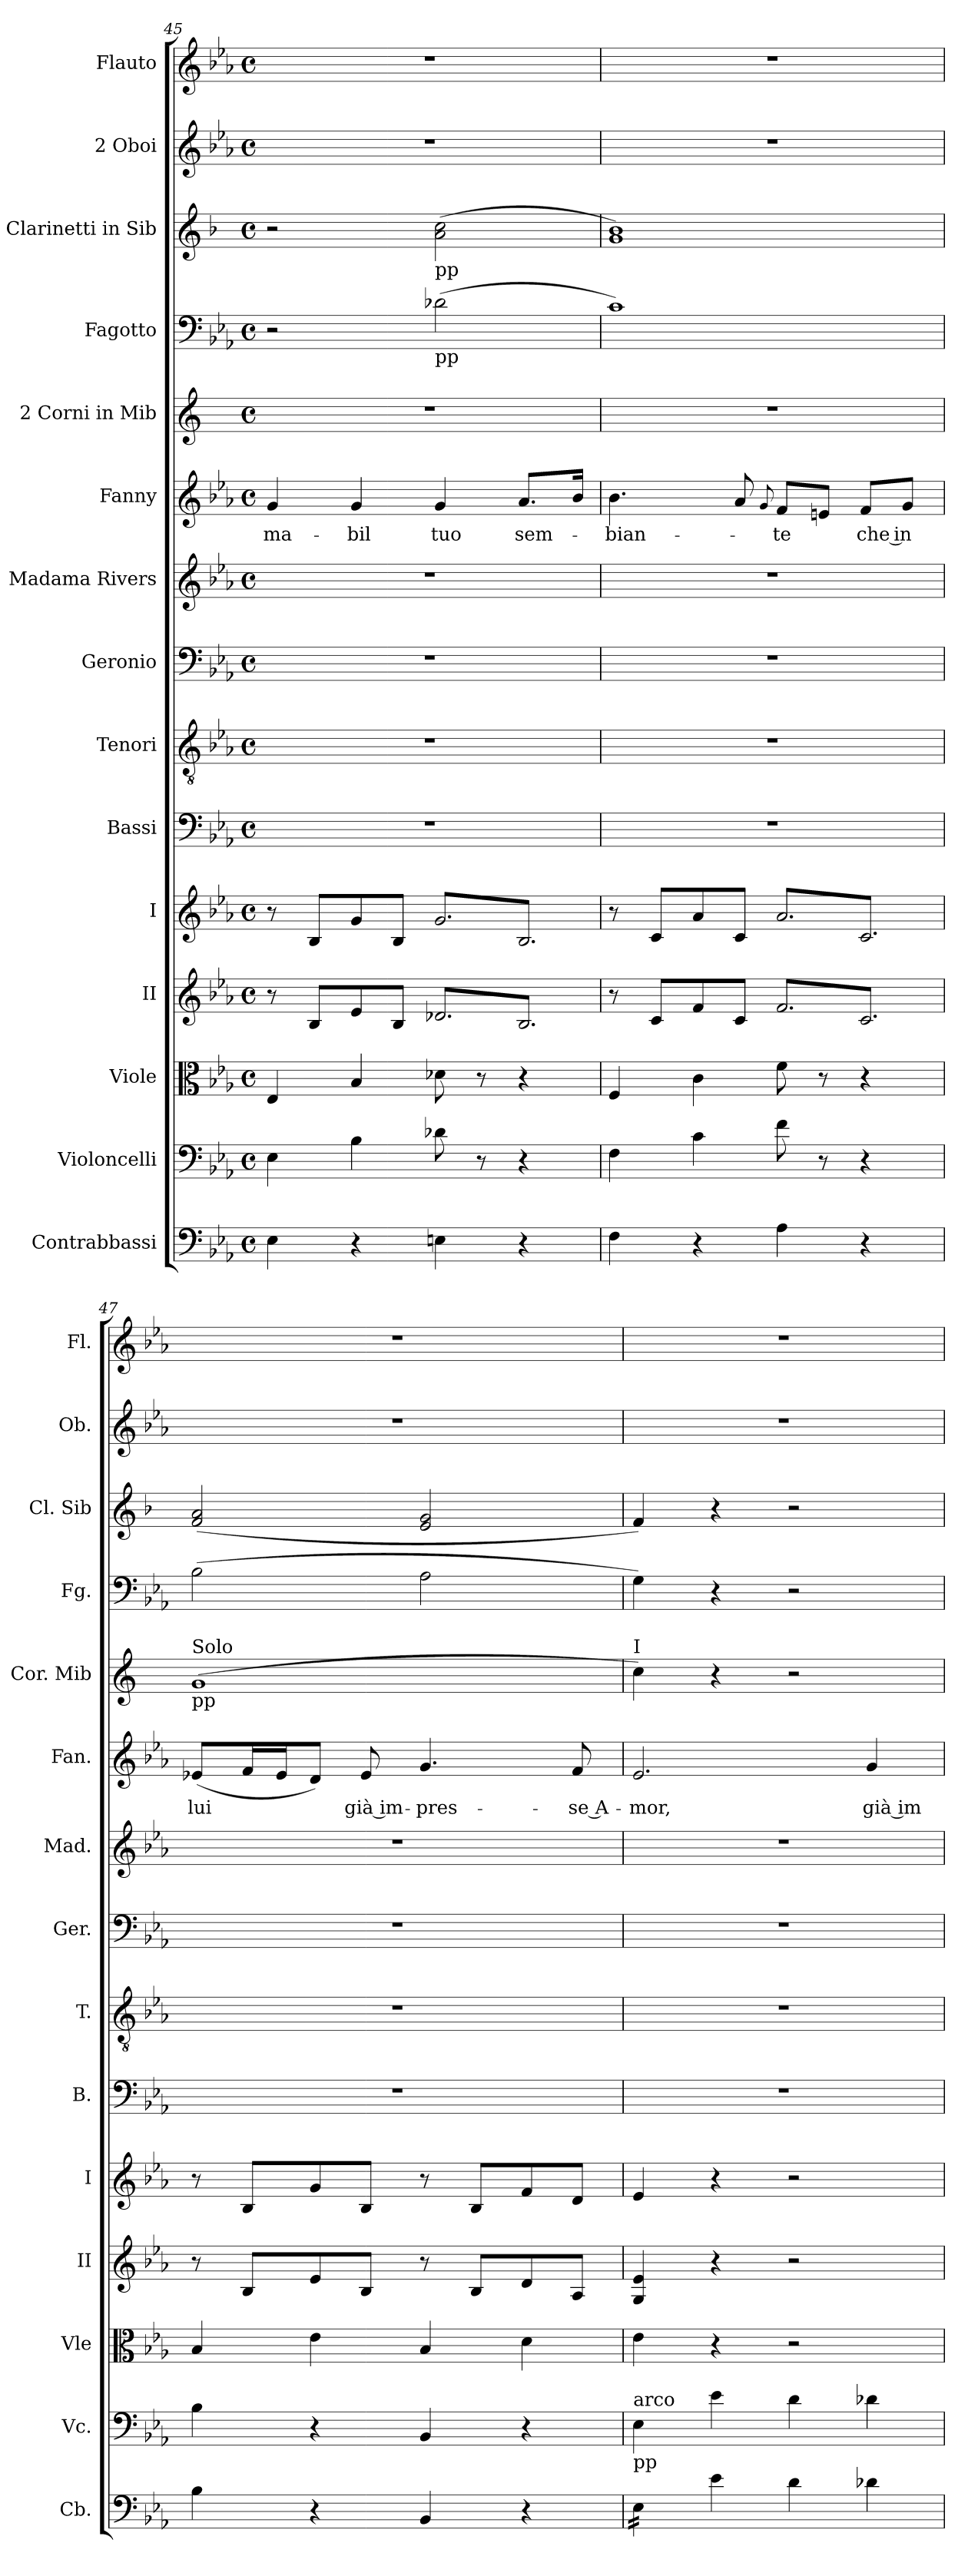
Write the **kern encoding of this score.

**kern	**kern	**kern	**kern	**kern	**kern	**kern	**kern	**kern	**kern	**text	**kern	**kern	**kern	**kern	**kern
*part15	*part14	*part13	*part12	*part11	*part10	*part9	*part8	*part7	*part6	*part6	*part5	*part4	*part3	*part2	*part1
*staff15	*staff14	*staff13	*staff12	*staff11	*staff10	*staff9	*staff8	*staff7	*staff6	*staff6	*staff5	*staff4	*staff3	*staff2	*staff1
*I"Contrabbassi	*I"Violoncelli	*I"Viole	*I"II	*I"I	*I"Bassi	*I"Tenori	*I"Geronio	*I"Madama Rivers	*I"Fanny	*	*I"2 Corni in Mib	*I"Fagotto	*I"2 Clarinetti in Sib	*I"2 Oboi	*I"Flauto
*I'Cb.	*I'Vc.	*I'Vle	*I'II	*I'I	*I'B.	*I'T.	*I'Ger.	*I'Mad.	*I'Fan.	*	*I'Cor. Mib	*I'Fg.	*I'Cl. Sib	*I'Ob.	*I'Fl.
*clefF4	*clefF4	*clefC3	*clefG2	*clefG2	*clefF4	*clefGv2	*clefF4	*clefG2	*clefG2	*	*clefG2	*clefF4	*clefG2	*clefG2	*clefG2
*	*	*	*	*	*	*	*	*	*	*	*	*	*ITrd1c2	*	*
*k[b-e-a-]	*k[b-e-a-]	*k[b-e-a-]	*k[b-e-a-]	*k[b-e-a-]	*k[b-e-a-]	*k[b-e-a-]	*k[b-e-a-]	*k[b-e-a-]	*k[b-e-a-]	*	*k[]	*k[b-e-a-]	*k[b-e-a-]	*k[b-e-a-]	*k[b-e-a-]
*E-:	*E-:	*E-:	*E-:	*E-:	*E-:	*E-:	*E-:	*E-:	*E-:	*	*C:	*E-:	*E-:	*E-:	*E-:
*M4/4	*M4/4	*M4/4	*M4/4	*M4/4	*M4/4	*M4/4	*M4/4	*M4/4	*M4/4	*	*M4/4	*M4/4	*M4/4	*M4/4	*M4/4
*met(c)	*met(c)	*met(c)	*met(c)	*met(c)	*met(c)	*met(c)	*met(c)	*met(c)	*met(c)	*	*met(c)	*met(c)	*met(c)	*met(c)	*met(c)
=45	=45	=45	=45	=45	=45	=45	=45	=45	=45	=45	=45	=45	=45	=45	=45
!	!	!	!	!	!	!	!	!	!	!LO:LY:b	!	!	!	!	!
4E-\	4E-\	4E-/	8r	8r	1r	1r	1r	1r	4g/	-ma-	1r	2r	2r	1r	1r
.	.	.	8B-/L	8B-/L	.	.	.	.	.	.	.	.	.	.	.
!	!	!	!	!	!	!	!	!	!	!LO:LY:b	!	!	!	!	!
4r	4B-\	4B-/	8e-/	8g/	.	.	.	.	4g/	-bil	.	.	.	.	.
.	.	.	8B-/J	8B-/J	.	.	.	.	.	.	.	.	.	.	.
*	*	*	*Xtuplet	*	*	*	*	*	*	*	*	*	*	*	*
!	!	!	!LO:N:head=open	!	!	!	!	!	!	!	!	!	!	!	!
*	*	*	*	*Xtuplet	*	*	*	*	*	*	*	*	*	*	*
!	!	!	!	!	!	!	!	!	!	!	!	!	!LO:TX:b:t=pp	!	!
!	!	!	!	!	!	!	!	!	!	!	!	!LO:TX:b:t=pp	!	!	!
!	!	!	!	!LO:N:head=open	!	!	!	!	!	!LO:LY:b	!	!	!	!	!
4En\	8d-X\	8d-X\	6.d-X/L	6.g/L	.	.	.	.	4g/	tuo	.	(>2d-X\	(>2g\ 2b-\	.	.
.	8r	8r	.	.	.	.	.	.	.	.	.	.	.	.	.
!	!	!	!LO:N:head=open	!LO:N:head=open	!	!	!	!	!	!LO:LY:b	!	!	!	!	!
4r	4r	4r	6.B-/J	6.B-/J	.	.	.	.	8.a-/L	sem-	.	.	.	.	.
.	.	.	.	.	.	.	.	.	16b-/Jk	.	.	.	.	.	.
=46	=46	=46	=46	=46	=46	=46	=46	=46	=46	=46	=46	=46	=46	=46	=46
!	!	!	!	!	!	!	!	!	!	!LO:LY:b	!	!	!	!	!
4F\	4F\	4F!/	8r	8r	1r	1r	1r	1r	4.b-\	-bian-	1r	1c)	1f 1a-)	1r	1r
.	.	.	8c/L	8c/L	.	.	.	.	.	.	.	.	.	.	.
4r	4c\	4c\	8f/	8a-/	.	.	.	.	.	.	.	.	.	.	.
.	.	.	8c/J	8c/J	.	.	.	.	8a-/	.	.	.	.	.	.
.	.	.	.	.	.	.	.	.	8qqg/	.	.	.	.	.	.
!	!	!	!LO:N:head=open	!LO:N:head=open	!	!	!	!	!	!LO:LY:b	!	!	!	!	!
4A-\	8f\	8f\	6.f/L	6.a-/L	.	.	.	.	8f/L	-te	.	.	.	.	.
.	8r	8r	.	.	.	.	.	.	8en/J	.	.	.	.	.	.
!	!	!	!LO:N:head=open	!LO:N:head=open	!	!	!	!	!	!LO:LY:b	!	!	!	!	!
4r	4r	4r	6.c/J	6.c/J	.	.	.	.	8f/L	che in	.	.	.	.	.
.	.	.	.	.	.	.	.	.	8g/J	.	.	.	.	.	.
=47	=47	=47	=47	=47	=47	=47	=47	=47	=47	=47	=47	=47	=47	=47	=47
!	!	!	!	!	!	!	!	!	!	!	!LO:TX:b:t=pp	!	!	!	!
!	!	!	!	!	!	!	!	!	!	!	!LO:TX:a:t=Solo	!	!	!	!
!	!	!	!	!	!	!	!	!	!	!LO:LY:b	!	!	!	!	!
4B-\	4B-\	4B-/	8r	8r	1r	1r	1r	1r	(<8e-X/L	lui	(>1g	(>2B-\	(2e-/ 2g/	1r	1r
.	.	.	8B-/L	8B-/L	.	.	.	.	16f/L	.	.	.	.	.	.
.	.	.	.	.	.	.	.	.	16e-/J	.	.	.	.	.	.
4r	4r	4e-\	8e-/	8g/	.	.	.	.	8d/J)	.	.	.	.	.	.
!	!	!	!	!	!	!	!	!	!	!LO:LY:b	!	!	!	!	!
.	.	.	8B-/J	8B-/J	.	.	.	.	8e-/	già im-	.	.	.	.	.
!	!	!	!	!	!	!	!	!	!	!LO:LY:b	!	!	!	!	!
4BB-/	4BB-/	4B-/	8r	8r	.	.	.	.	4.g/	-pres-	.	2A-\	2d/ 2f/	.	.
.	.	.	8B-/L	8B-/L	.	.	.	.	.	.	.	.	.	.	.
4r	4r	4d\	8d/	8f/	.	.	.	.	.	.	.	.	.	.	.
!	!	!	!	!	!	!	!	!	!	!LO:LY:b	!	!	!	!	!
.	.	.	8A-/J	8d/J	.	.	.	.	8f/	-se A-	.	.	.	.	.
!!LO:PB:g=z
=48	=48	=48	=48	=48	=48	=48	=48	=48	=48	=48	=48	=48	=48	=48	=48
!	!	!	!	!	!	!	!	!	!	!	!LO:TX:a:t=I	!	!	!	!
!	!LO:TX:b:t=pp	!	!	!	!	!	!	!	!	!	!	!	!	!	!
!	!LO:TX:a:t=arco	!	!	!	!	!	!	!	!	!	!	!	!	!	!
!LO:TX:b:t=pp	!	!	!	!	!	!	!	!	!	!	!	!	!	!	!
!	!	!	!	!	!	!	!	!	!	!LO:LY:b	!	!	!	!	!
*tremolo	*	*	*	*	*	*	*	*	*	*	*	*	*	*	*
16E-\LL	4E-\	4e-\	4G/ 4e-/	4e-/	1r	1r	1r	1r	2.e-/	-mor,	4cc\)	4G\)	4e-)	1r	1r
16E-\	.	.	.	.	.	.	.	.	.	.	.	.	.	.	.
16E-\	.	.	.	.	.	.	.	.	.	.	.	.	.	.	.
16E-\JJ	.	.	.	.	.	.	.	.	.	.	.	.	.	.	.
*Xtremolo	*	*	*	*	*	*	*	*	*	*	*	*	*	*	*
4e-\	4e-\	4r	4r	4r	.	.	.	.	.	.	4r	4r	4r	.	.
4d\	4d\	2r	2r	2r	.	.	.	.	.	.	2r	2r	2r	.	.
!	!	!	!	!	!	!	!	!	!	!LO:LY:b	!	!	!	!	!
4d-X\	4d-X\	.	.	.	.	.	.	.	4g/	già im-	.	.	.	.	.
=	=	=	=	=	=	=	=	=	=	=	=	=	=	=	=
*-	*-	*-	*-	*-	*-	*-	*-	*-	*-	*-	*-	*-	*-	*-	*-
